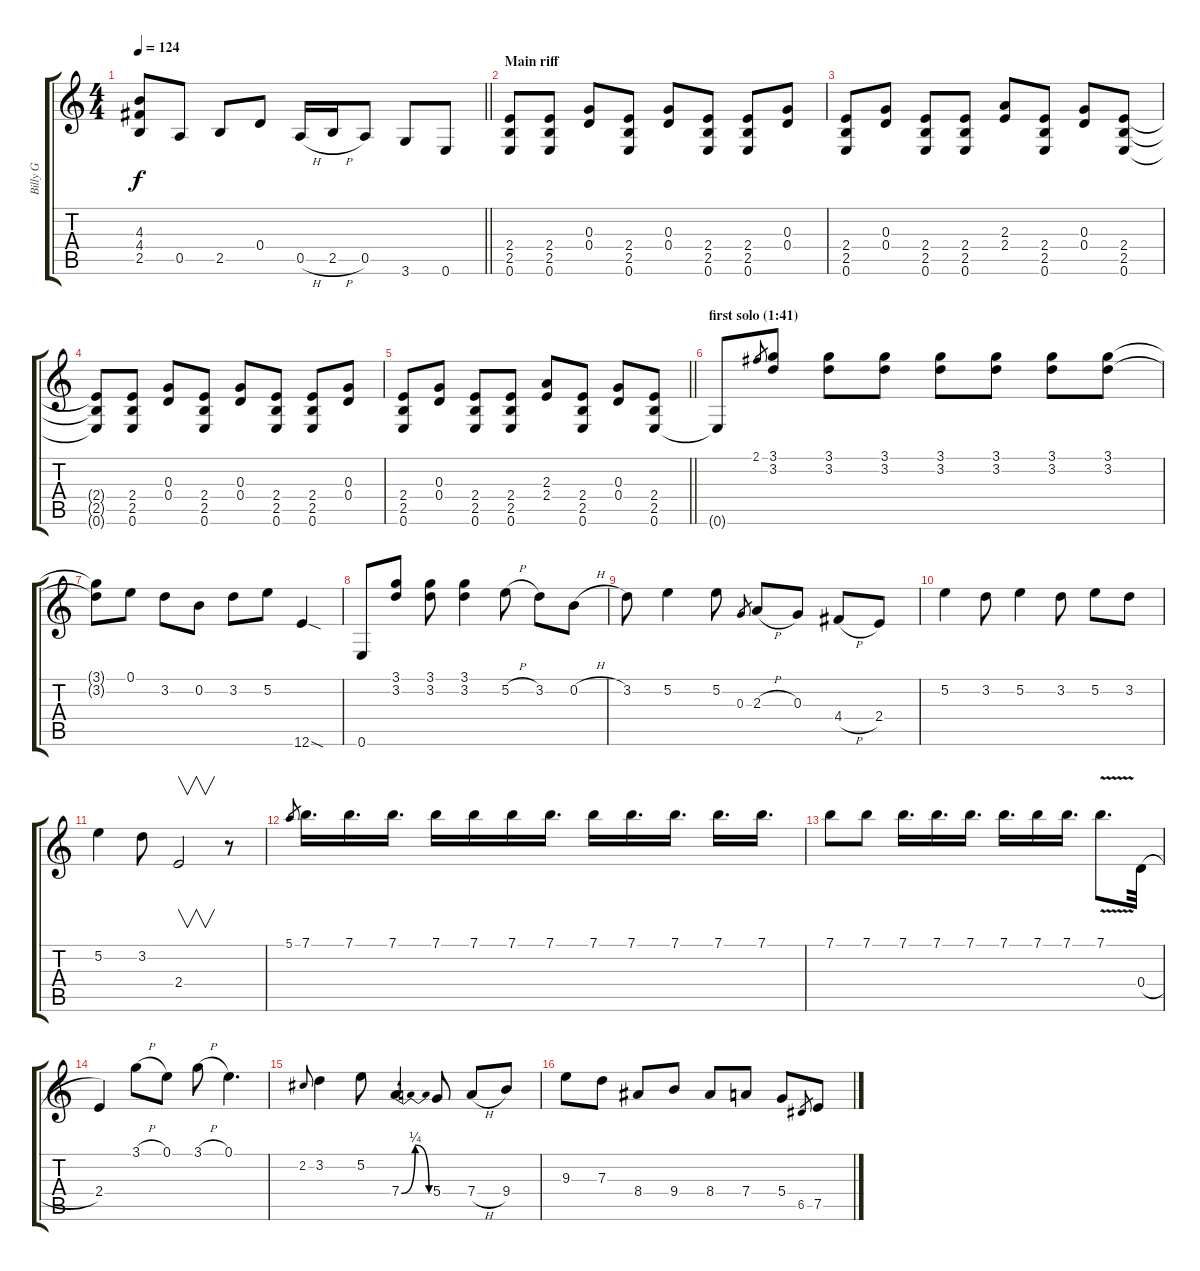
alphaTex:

\track ("Billy G" "Billy G") {instrument overdrivenguitar}
\staff {score tabs}
\tuning (E4 B3 G3 D3 A2 E2) {hide}
\ts (4 4)
\tempo 124
\clef g2
\barLineRight lightlight
\ks c
(4.3{t} 4.4{t} 2.5{t}).8{dy f} 0.5.8 2.5.8 0.4.8 0.5{h}.16 2.5{h}.16 0.5.8 3.6.8 0.6.8 |
\section ("" "Main riff ")
(2.4 2.5 0.6).8 (2.4 2.5 0.6).8 (0.3 0.4).8 (2.4 2.5 0.6).8 (0.3 0.4).8 (2.4 2.5 0.6).8 (2.4 2.5 0.6).8 (0.3 0.4).8 |
(2.4 2.5 0.6).8 (0.3 0.4).8 (2.4 2.5 0.6).8 (2.4 2.5 0.6).8 (2.3 2.4).8 (2.4 2.5 0.6).8 (0.3 0.4).8 (2.4 2.5 0.6).8 |
(2.4{t} 2.5{t} 0.6{t}).8 (2.4 2.5 0.6).8 (0.3 0.4).8 (2.4 2.5 0.6).8 (0.3 0.4).8 (2.4 2.5 0.6).8 (2.4 2.5 0.6).8 (0.3 0.4).8 |
\barLineRight lightlight
(2.4 2.5 0.6).8 (0.3 0.4).8 (2.4 2.5 0.6).8 (2.4 2.5 0.6).8 (2.3 2.4).8 (2.4 2.5 0.6).8 (0.3 0.4).8 (2.4 2.5 0.6).8 |
\section ("" "first solo (1:41)")
0.6{t}.8 2.1.8{gr} (3.1 3.2).8{instrument distortionguitar} (3.1 3.2).8 (3.1 3.2).8 (3.1 3.2).8 (3.1 3.2).8 (3.1 3.2).8 (3.1 3.2).8 |
(3.1{t} 3.2{t}).8 0.1.8 3.2.8 0.2.8 3.2.8 5.2.8 12.6{sod}.4 |
0.6.8 (3.1 3.2).8 (3.1 3.2).8 (3.1 3.2).4 5.2{h}.8 3.2.8 0.2{h}.8 |
3.2.8 5.2.4 5.2.8 0.3.8{gr} 2.3{h}.8 0.3.8 4.4{h}.8 2.4.8 |
5.2.4 3.2.8 5.2.4 3.2.8 5.2.8 3.2.8 |
5.2.4 3.2.8 2.4.2{v} r.8 |
5.1.8{gr} 7.1.16{d} 7.1.16{d} 7.1.16{d} 7.1.16 7.1.16 7.1.16 7.1.16{d} 7.1.16 7.1.16{d} 7.1.16{d} 7.1.16{d} 7.1.16{d} |
7.1.8 7.1.8 7.1.16{d} 7.1.16{d} 7.1.16{d} 7.1.16{d} 7.1.16 7.1.16{d} 7.1{v}.8{d} 0.4{h}.32 |
2.4.4 3.1{h}.8 0.1.8 3.1{h}.8 0.1.4{d} |
2.2.8{gr onbeat} 3.2.4 5.2.8 7.4{be (bendrelease 0 0 15 1 45 1 60 0)}.4 5.4.8 7.4{h}.8 9.4.8 |
9.3.8 7.3.8 8.4.8 9.4.8 8.4.8 7.4.8 5.4.8 6.5.8{gr} 7.5.8
